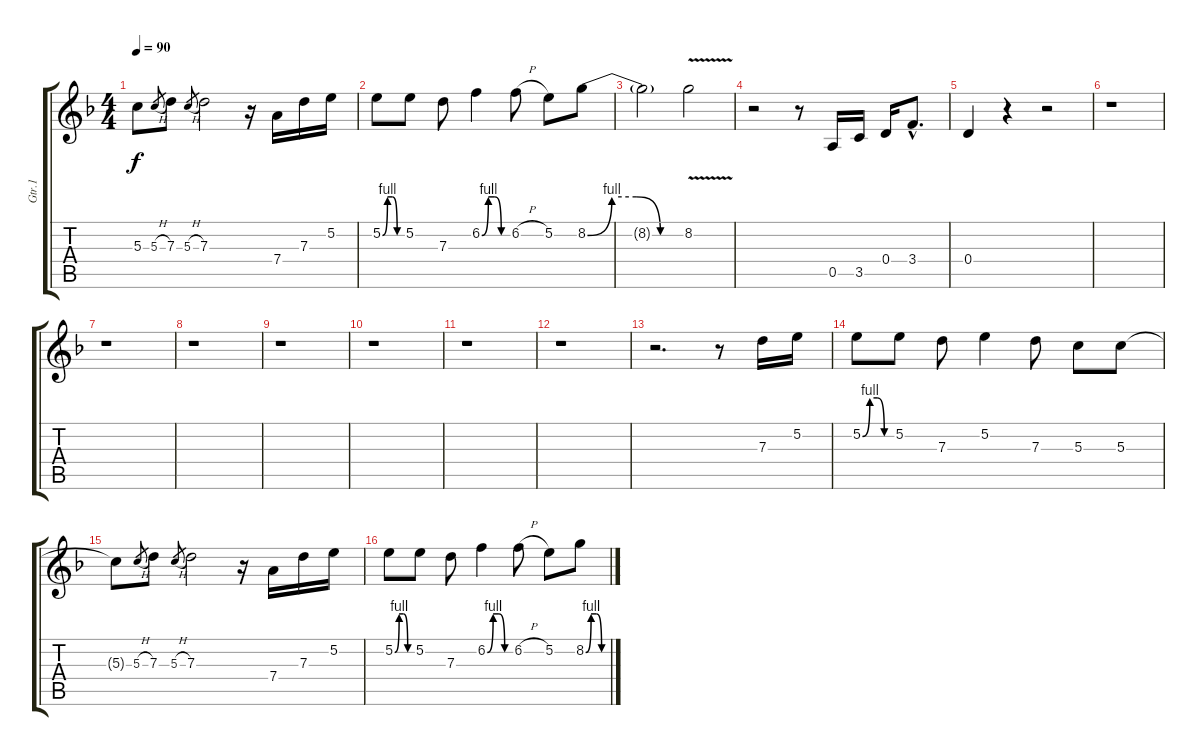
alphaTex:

\track ("Gtr.1" "Gtr.1") {instrument electricguitarclean}
\staff {score tabs}
\tuning (E4 B3 G3 D3 A2 E2) {hide}
\ts (4 4)
\tempo 90
\clef g2
\ks f
5.3{t}.8{dy f} 5.3{h}.8{gr} 7.3.8 5.3{h}.8{gr} 7.3.2 r.16 7.4.16 7.3.16 5.2.16 |
5.2{be (custom 0 0 15 4 30 4 45 0 60 0)}.8 5.2.8 7.3.8 6.2{be (custom 0 0 15 4 30 4 45 0 60 0)}.4 6.2{h}.8 5.2.8 8.2{be (custom 0 0 15 4 30 4 45 0 60 0)}.8 |
8.2{t}.2 8.2{v}.2 |
r.2 r.8 0.5.16 3.5.16 0.4.16 3.4{hac}.8{d} |
0.4.4 r.4 r.2 |
r.1 |
r.1 |
r.1 |
r.1 |
r.1 |
r.1 |
r.1 |
r.2{d} r.8 7.3.16 5.2.16 |
5.2{be (custom 0 0 15 4 30 4 45 0 60 0)}.8 5.2.8 7.3.8 5.2.4 7.3.8 5.3.8 5.3.8 |
5.3{t}.8 5.3{h}.8{gr} 7.3.8 5.3{h}.8{gr} 7.3.2 r.16 7.4.16 7.3.16 5.2.16 |
5.2{be (custom 0 0 15 4 30 4 45 0 60 0)}.8 5.2.8 7.3.8 6.2{be (custom 0 0 15 4 30 4 45 0 60 0)}.4 6.2{h}.8 5.2.8 8.2{be (custom 0 0 15 4 30 4 45 0 60 0)}.8
